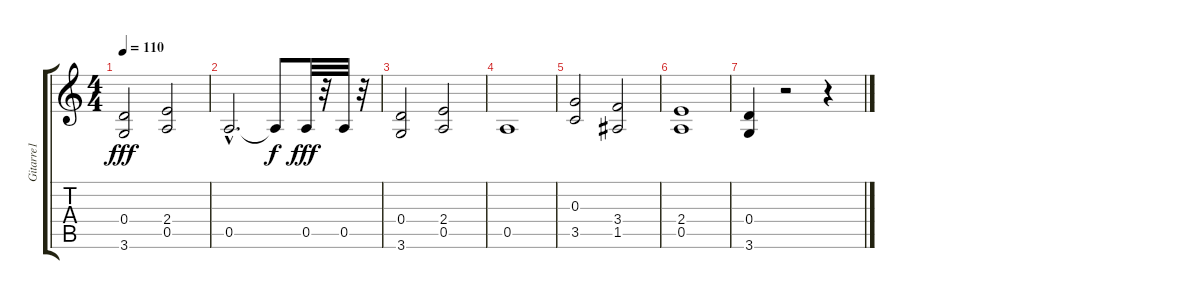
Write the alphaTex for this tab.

\track ("Gitarre1" "Gitarre1") {instrument overdrivenguitar}
\staff {score tabs}
\tuning (E4 B3 G3 D3 A2 E2) {hide}
\ts (4 4)
\tempo 110
\clef g2
\ks c
(0.4 3.6).2{dy fff} (2.4 0.5).2 |
0.5{hac}.2{d} 0.5{t}.8{dy f} 0.5.32{dy fff} r.32 0.5.32 r.32 |
(0.4 3.6).2 (2.4 0.5).2 |
0.5.1 |
(0.3 3.5).2 (3.4 1.5).2 |
(2.4 0.5).1 |
(0.4 3.6).4 r.2 r.4
